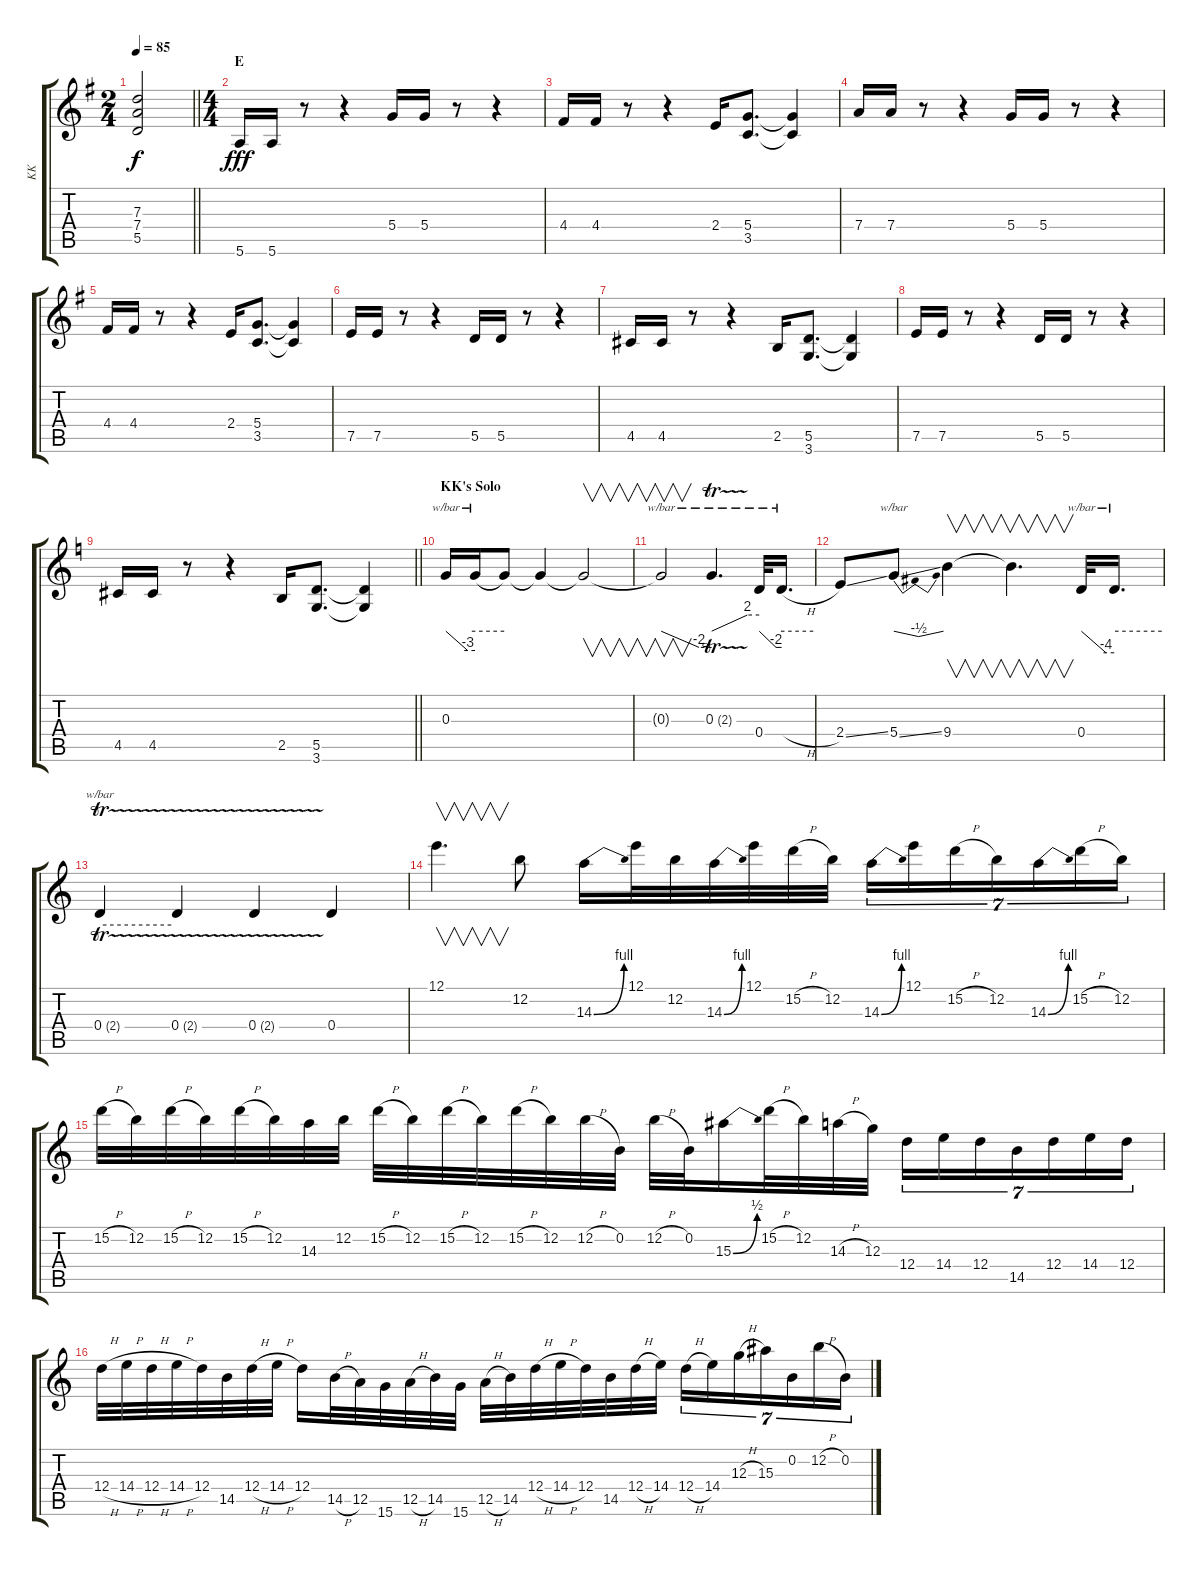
\track ("KK" "KK") {instrument distortionguitar}
\staff {score tabs}
\tuning (E4 B3 G3 D3 A2 E2) {hide}
\ts (2 4)
\tempo 85
\clef g2
\barLineRight lightlight
\ks g
(7.3{t} 7.4{t} 5.5{t}).2{dy f} |
\ts (4 4)
\section ("" "E")
5.6.16{dy fff} 5.6.16 r.8 r.4 5.4.16 5.4.16 r.8 r.4 |
4.4.16 4.4.16 r.8 r.4 2.4.16 (5.4 3.5).8{d} (5.4{t} 3.5{t}).4 |
7.4.16 7.4.16 r.8 r.4 5.4.16 5.4.16 r.8 r.4 |
4.4.16 4.4.16 r.8 r.4 2.4.16 (5.4 3.5).8{d} (5.4{t} 3.5{t}).4 |
7.5.16 7.5.16 r.8 r.4 5.5.16 5.5.16 r.8 r.4 |
4.5.16 4.5.16 r.8 r.4 2.5.16 (5.5 3.6).8{d} (5.5{t} 3.6{t}).4 |
7.5.16 7.5.16 r.8 r.4 5.5.16 5.5.16 r.8 r.4 |
\barLineRight lightlight
\ks c
4.5.16 4.5.16 r.8 r.4 2.5.16 (5.5 3.6).8{d} (5.5{t} 3.6{t}).4 |
\section ("" "KK's Solo")
0.3.16{tbe (custom default 0 0 45 -12 60 -12)} 0.3{t}.16{tbe (hold default 0 0 60 0)} 0.3{t}.8 0.3{t}.4 0.3{t}.2{v} |
0.3{t}.2{v tbe (custom default 0 0 45 -8 60 -8)} 0.3{tr (2 32)}.4{d tbe (custom default 0 0 45 8 60 8)} 0.4.32{tbe (custom default 0 0 45 -8 60 -8)} 0.4{h t}.16{d tbe (hold default 0 0 60 0)} |
2.4{ss}.8 5.4{ss}.8{tbe (dip default 0 0 30 -2 60 0)} 9.4.4{v} 9.4{t}.4{v d} 0.4.32{tbe (custom default 0 0 45 -16 60 -16)} 0.4{t}.16{d tbe (hold default 0 0 60 0)} |
0.4{tr (2 32)}.4{tbe (hold default 0 0 60 0)} 0.4{tr (2 32)}.4 0.4{tr (2 32)}.4 0.4.4 |
12.1.4{v d} 12.2.8 14.3{be (bend 0 0 60 4)}.16 12.1.32 12.2.32 14.3{be (bend 0 0 60 4)}.32 12.1.32 15.2{h}.32 12.2.32 14.3{be (bend 0 0 60 4)}.16{tu (7 4)} 12.1.16{tu (7 4)} 15.2{h}.16{tu (7 4)} 12.2.16{tu (7 4)} 14.3{be (bend 0 0 60 4)}.16{tu (7 4)} 15.2{h}.16{tu (7 4)} 12.2.16{tu (7 4)} |
15.2{h}.32 12.2.32 15.2{h}.32 12.2.32 15.2{h}.32 12.2.32 14.3.32 12.2.32 15.2{h}.32 12.2.32 15.2{h}.32 12.2.32 15.2{h}.32 12.2.32 12.2{h}.32 0.2.32 12.2{h}.32 0.2.32 15.3{be (bend 0 0 60 2)}.16 15.2{h}.32 12.2.32 14.3{h}.32 12.3.32 12.4.16{tu (7 4)} 14.4.16{tu (7 4)} 12.4.16{tu (7 4)} 14.5.16{tu (7 4)} 12.4.16{tu (7 4)} 14.4.16{tu (7 4)} 12.4.16{tu (7 4)} |
12.4{h}.32 14.4{h}.32 12.4{h}.32 14.4{h}.32 12.4.32 14.5.32 12.4{h}.32 14.4{h}.32 12.4.16 14.5{h}.32 12.5.32 15.6.32 12.5{h}.32 14.5.32 15.6.32 12.5{h}.32 14.5.32 12.4{h}.32 14.4{h}.32 12.4.32 14.5.32 12.4{h}.32 14.4.32 12.4{h}.16{tu (7 4)} 14.4.16{tu (7 4)} 12.3{h}.16{tu (7 4)} 15.3.16{tu (7 4)} 0.2.16{tu (7 4)} 12.2{h}.16{tu (7 4)} 0.2.16{tu (7 4)}
